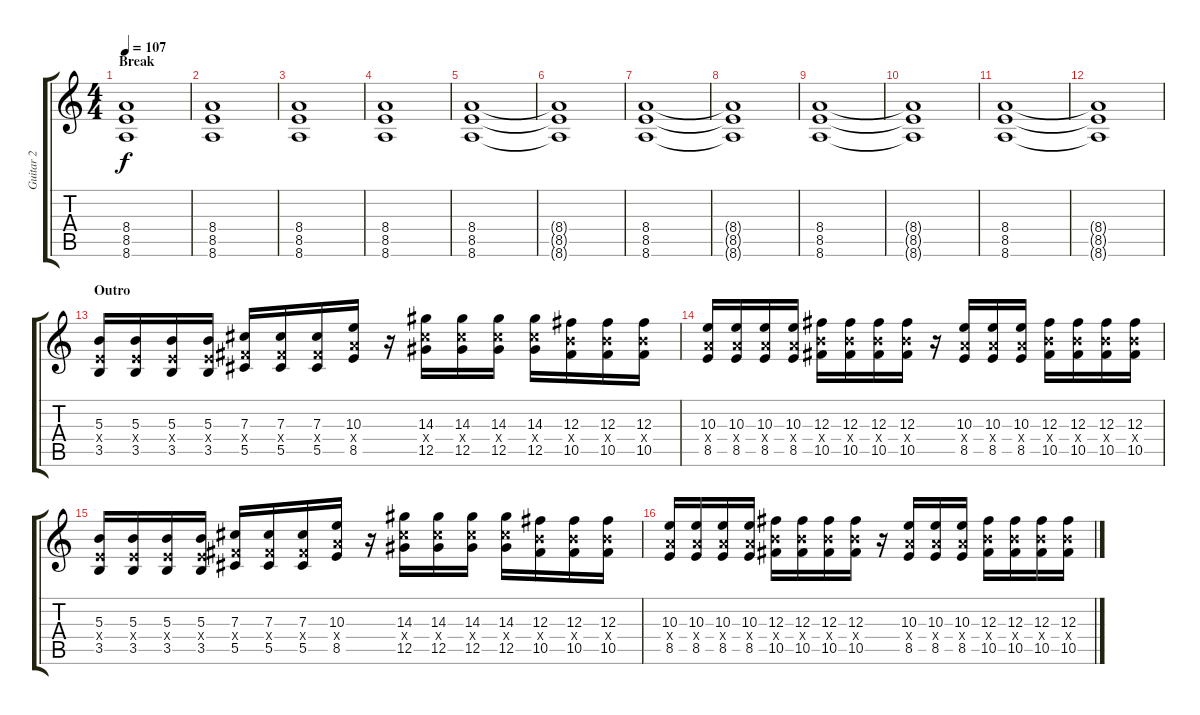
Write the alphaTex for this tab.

\track ("Guitar 2" "Guitar 2") {instrument distortionguitar}
\staff {score tabs}
\tuning (Eb4 Bb3 Gb3 Db3 Ab2 Db2) {hide}
\ts (4 4)
\section ("" "Break")
\tempo 107
\clef g2
\ks c
(8.4 8.5 8.6).1{dy f} |
(8.4 8.5 8.6).1 |
(8.4 8.5 8.6).1 |
(8.4 8.5 8.6).1 |
(8.4 8.5 8.6).1 |
(8.4{t} 8.5{t} 8.6{t}).1 |
(8.4 8.5 8.6).1 |
(8.4{t} 8.5{t} 8.6{t}).1 |
(8.4 8.5 8.6).1 |
(8.4{t} 8.5{t} 8.6{t}).1 |
(8.4 8.5 8.6).1 |
(8.4{t} 8.5{t} 8.6{t}).1 |
\section ("" "Outro")
(5.3 3.4{x} 3.5).16 (5.3 3.4{x} 3.5).16 (5.3 3.4{x} 3.5).16 (5.3 3.4{x} 3.5).16 (7.3 5.4{x} 5.5).16 (7.3 5.4{x} 5.5).16 (7.3 5.4{x} 5.5).16 (10.3 8.4{x} 8.5).16 r.16 (14.3 12.4{x} 12.5).16 (14.3 12.4{x} 12.5).16 (14.3 12.4{x} 12.5).16 (14.3 12.4{x} 12.5).16 (12.3 10.4{x} 10.5).16 (12.3 10.4{x} 10.5).16 (12.3 10.4{x} 10.5).16 |
(10.3 8.4{x} 8.5).16 (10.3 8.4{x} 8.5).16 (10.3 8.4{x} 8.5).16 (10.3 8.4{x} 8.5).16 (12.3 10.4{x} 10.5).16 (12.3 10.4{x} 10.5).16 (12.3 10.4{x} 10.5).16 (12.3 10.4{x} 10.5).16 r.16 (10.3 8.4{x} 8.5).16 (10.3 8.4{x} 8.5).16 (10.3 8.4{x} 8.5).16 (12.3 10.4{x} 10.5).16 (12.3 10.4{x} 10.5).16 (12.3 10.4{x} 10.5).16 (12.3 10.4{x} 10.5).16 |
(5.3 3.4{x} 3.5).16 (5.3 3.4{x} 3.5).16 (5.3 3.4{x} 3.5).16 (5.3 3.4{x} 3.5).16 (7.3 5.4{x} 5.5).16 (7.3 5.4{x} 5.5).16 (7.3 5.4{x} 5.5).16 (10.3 8.4{x} 8.5).16 r.16 (14.3 12.4{x} 12.5).16 (14.3 12.4{x} 12.5).16 (14.3 12.4{x} 12.5).16 (14.3 12.4{x} 12.5).16 (12.3 10.4{x} 10.5).16 (12.3 10.4{x} 10.5).16 (12.3 10.4{x} 10.5).16 |
(10.3 8.4{x} 8.5).16 (10.3 8.4{x} 8.5).16 (10.3 8.4{x} 8.5).16 (10.3 8.4{x} 8.5).16 (12.3 10.4{x} 10.5).16 (12.3 10.4{x} 10.5).16 (12.3 10.4{x} 10.5).16 (12.3 10.4{x} 10.5).16 r.16 (10.3 8.4{x} 8.5).16 (10.3 8.4{x} 8.5).16 (10.3 8.4{x} 8.5).16 (12.3 10.4{x} 10.5).16 (12.3 10.4{x} 10.5).16 (12.3 10.4{x} 10.5).16 (12.3 10.4{x} 10.5).16
